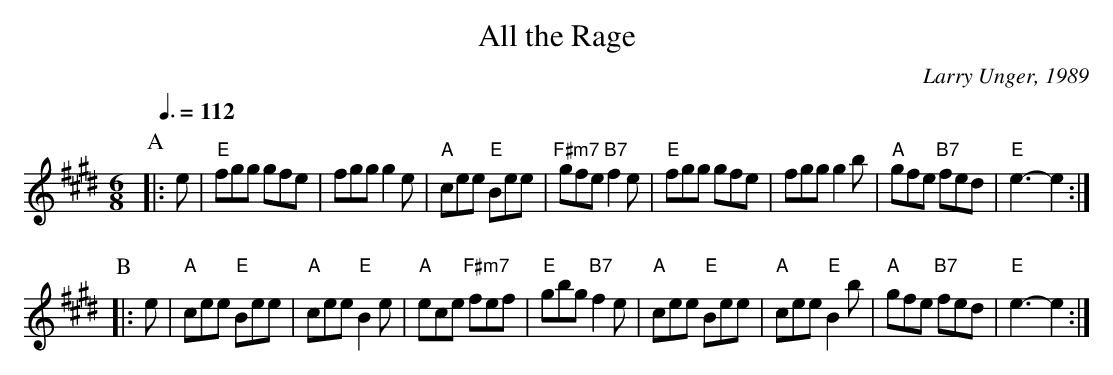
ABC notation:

X:1
T:All the Rage
C:Larry Unger, 1989
Q:3/8=112
M:6/8
L:1/8
K:E
P:A
|: e | "E"fgg gfe | fgg g2e | "A"cee "E"Bee | "F#m7"gfe "B7"f2e |\
"E"fgg gfe | fgg g2b | "A"gfe "B7"fed | "E"e3- e2 :|
P:B
|: e | "A"cee "E"Bee | "A"cee "E"B2e | "A"ece "F#m7"fef | "E"gbg "B7"f2e |\
"A"cee "E"Bee | "A"cee "E"B2b | "A"gfe "B7"fed | "E"e3- e2 :|
